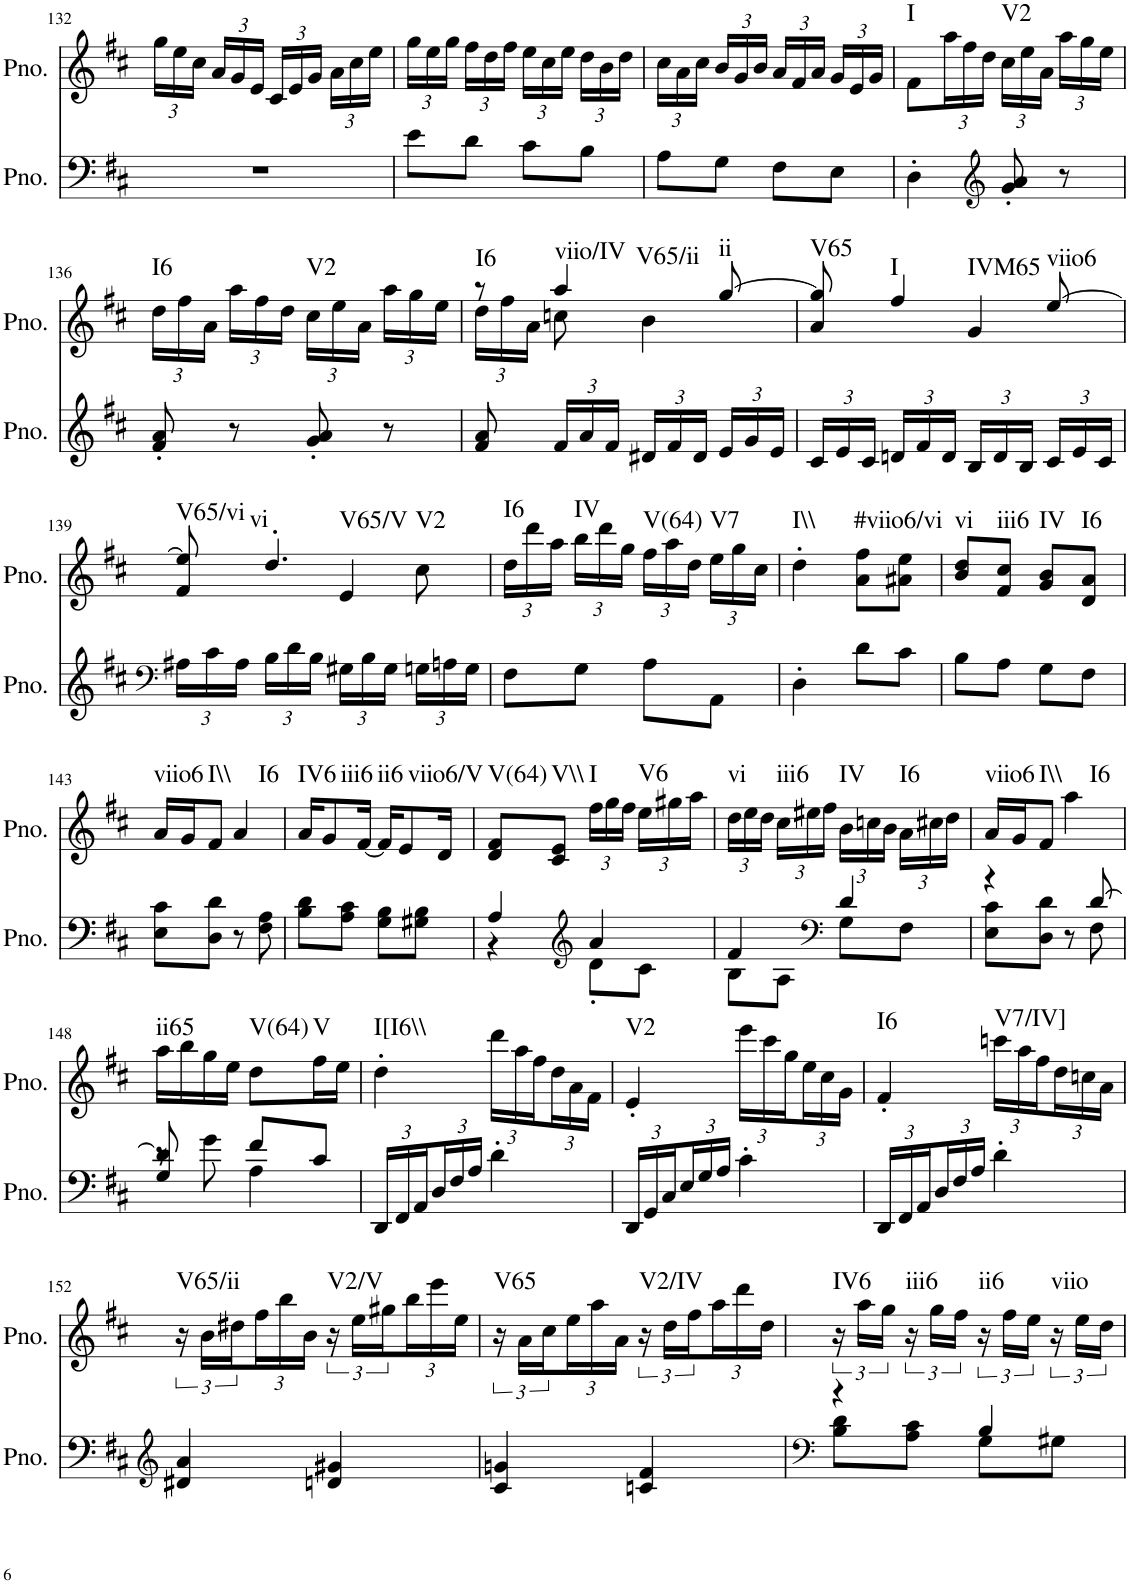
**kern	**kern	**harte
*part2	*part1	*part1
*staff2	*staff1	*
*I"Piano, unbenannt	*I"Piano, unbenannt	*
*I'Pno.	*I'Pno.	*
!!LO:PB:g=z
*clefF4	*clefG2	*
*k[f#c#]	*k[f#c#]	*
*M2/4	*M2/4	*
*	*Xbrackettup	*
=132	=132	=132
2r	24gg\LL	.
.	24ee\	.
.	24cc#\JJ	.
.	24a/LL	.
.	24g/	.
.	24e/JJ	.
.	24c#/LL	.
.	24e/	.
.	24g/JJ	.
.	24a\LL	.
.	24cc#\	.
.	24ee\JJ	.
=133	=133	=133
8e\L	24gg\LL	.
.	24ee\	.
.	24gg\JJ	.
8d\J	24ff#\LL	.
.	24dd\	.
.	24ff#\JJ	.
8c#\L	24ee\LL	.
.	24cc#\	.
.	24ee\JJ	.
8B\J	24dd\LL	.
.	24b\	.
.	24dd\JJ	.
=134	=134	=134
8A\L	24cc#\LL	.
.	24a\	.
.	24cc#\JJ	.
8G\J	24b/LL	.
.	24g/	.
.	24b/JJ	.
8F#\L	24a/LL	.
.	24f#/	.
.	24a/JJ	.
8E\J	24g/LL	.
.	24e/	.
.	24g/JJ	.
=135	=135	=135
!	!	!LO:H:kt=I
4D'\	8f#\L	N
.	24aa\L	.
.	24ff#\	.
.	24dd\JJ	.
*clefG2	*	*
!	!	!LO:H:kt=V2
8g/' 8a/'	24cc#\LL	N
.	24ee\	.
.	24a\JJ	.
8r	24aa\LL	.
.	24gg\	.
.	24ee\JJ	.
!!LO:LB:g=z
=136	=136	=136
!	!	!LO:H:kt=I6
8f#/' 8a/'	24dd\LL	N
.	24ff#\	.
.	24a\JJ	.
8r	24aa\LL	.
.	24ff#\	.
.	24dd\JJ	.
!	!	!LO:H:kt=V2
8g/' 8a/'	24cc#\LL	N
.	24ee\	.
.	24a\JJ	.
8r	24aa\LL	.
.	24gg\	.
.	24ee\JJ	.
=137	=137	=137
*	*^	*
!	!	!	!LO:H:kt=I6
8f#/ 8a/	8r	24dd\LL	N
.	.	24ff#\	.
.	.	24a\JJ	.
*Xbrackettup	*	*	*
!	!	!	!LO:H:n=1:kt=viio/IV
!	!	!	!LO:H:n=2:kt=V65/ii
24f#/LL	4aa/	8ccn\	N N
24a/	.	.	.
24f#/JJ	.	.	.
24d#X/LL	.	4b\	.
24f#/	.	.	.
24d#/JJ	.	.	.
!	!	!	!LO:H:kt=ii
24e/LL	[8gg/	.	N
24g/	.	.	.
24e/JJ	.	.	.
=138	=138	=138	=138
!	!	!	!LO:H:kt=V65
24c#/LL	8gg/]	4a/	N
24e/	.	.	.
24c#/JJ	.	.	.
!	!	!	!LO:H:n=1:kt=I
!	!	!	!LO:H:n=2:kt=IVM65
24dn/LL	4ff#/	.	N N
24f#/	.	.	.
24d/JJ	.	.	.
24B/LL	.	4g/	.
24d/	.	.	.
24B/JJ	.	.	.
!	!	!	!LO:H:kt=viio6
24c#/LL	[8ee/	.	N
24e/	.	.	.
24c#/JJ	.	.	.
*	*v	*v	*
!!LO:LB:g=z
=139	=139	=139
*clefF4	*	*
*	*^	*
*	*	*^	*
!	!	!	!	!LO:H:kt=V65/vi
24A#X\LL	8ee/]	4.ryy	4f#/	N
24c#\	.	.	.	.
24A#\JJ	.	.	.	.
!	!	!	!	!LO:H:n=1:kt=vi
!	!	!	!	!LO:H:n=2:kt=V65/V
!	!	!	!	!LO:H:n=3:kt=V2
24B\LL	4.dd'/	.	.	N N N
24d\	.	.	.	.
24B\JJ	.	.	.	.
24G#X\LL	.	.	4e/	.
24B\	.	.	.	.
24G#\JJ	.	.	.	.
24Gn\LL	.	8cc#\	.	.
24An\	.	.	.	.
24G\JJ	.	.	.	.
*	*v	*v	*v	*
=140	=140	=140
!	!	!LO:H:kt=I6
8F#\L	24dd\LL	N
.	24ddd\	.
.	24aa\JJ	.
!	!	!LO:H:kt=IV
8G\J	24bb\LL	N
.	24ddd\	.
.	24gg\JJ	.
!	!	!LO:H:kt=V(64)
8A\L	24ff#\LL	N
.	24aa\	.
.	24dd\JJ	.
!	!	!LO:H:kt=V7
8AA\J	24ee\LL	N
.	24gg\	.
.	24cc#\JJ	.
=141	=141	=141
!	!	!LO:H:kt=I\\
4D'\	4dd'\	N
8d\L	8a\ 8ff#\L	.
!	!	!LO:H:kt=#viio6/vi
8c#\J	8a#X\ 8ee\J	N
=142	=142	=142
!	!	!LO:H:kt=vi
8B\L	8b/ 8dd/L	N
!	!	!LO:H:kt=iii6
8A\J	8f#/ 8cc#/J	N
!	!	!LO:H:kt=IV
8G\L	8g/ 8b/L	N
!	!	!LO:H:kt=I6
8F#\J	8d/ 8a/J	N
!!LO:LB:g=z
=143	=143	=143
!	!	!LO:H:kt=viio6
8E\ 8c#\L	16a/LL	N
.	16g/J	.
!	!	!LO:H:kt=I\\
8D\ 8d\J	8f#/J	N
!	!	!LO:H:kt=I6
8r	4a/	N
8F#\ 8A\	.	.
=144	=144	=144
!	!	!LO:H:kt=IV6
8B\ 8d\L	16a/KL	N
!	!	!LO:H:kt=iii6
.	8g/	N
8A\ 8c#\J	.	.
.	[16f#/Jk	.
!	!	!LO:H:kt=ii6
8G\ 8B\L	16f#/KL]	N
!	!	!LO:H:kt=viio6/V
.	8e/	N
8G#X\ 8B\J	.	.
.	16d/Jk	.
=145	=145	=145
*^	*	*
!	!	!	!LO:H:kt=V(64)
4A/	4r	8d/ 8f#/L	N
!	!	!	!LO:H:kt=V\\
.	.	8c#/ 8e/J	N
*clefG2	*	*	*
!	!	!	!LO:H:kt=I
4a/	8d'\L	24ff#\LL	N
.	.	24gg\	.
.	.	24ff#\JJ	.
!	!	!	!LO:H:kt=V6
.	8c#\J	24ee\LL	N
.	.	24gg#X\	.
.	.	24aa\JJ	.
=146	=146	=146	=146
!	!	!	!LO:H:kt=vi
4f#/	8B\L	24dd\LL	N
.	.	24ee\	.
.	.	24dd\JJ	.
!	!	!	!LO:H:kt=iii6
.	8A\J	24cc#\LL	N
.	.	24ee#X\	.
.	.	24ff#\JJ	.
*clefF4	*	*	*
!	!	!	!LO:H:kt=IV
4d/	8G\L	24b\LL	N
.	.	24ccn\	.
.	.	24b\JJ	.
!	!	!	!LO:H:kt=I6
.	8F#\J	24a\LL	N
.	.	24cc#X\	.
.	.	24dd\JJ	.
=147	=147	=147	=147
!	!	!	!LO:H:kt=viio6
4r	8E\ 8c#\L	16a/LL	N
.	.	16g/J	.
!	!	!	!LO:H:kt=I\\
.	8D\ 8d\J	8f#/J	N
!	!	!	!LO:H:kt=I6
8r	8ryy	4aa\	N
[8d/	8F#\	.	.
!!LO:LB:g=z
=148	=148	=148	=148
*	*^	*	*
!	!	!	!	!LO:H:kt=ii65
8d/]	8r	4G/	16aa\LL	N
.	.	.	16bb\	.
8ryy	8g\	.	16gg\	.
.	.	.	16ee\JJ	.
!	!	!	!	!LO:H:kt=V(64)
8f#/L	4A\	4ryy	8dd\L	N
!	!	!	!	!LO:H:kt=V
8c#/J	.	.	16ff#\L	N
.	.	.	16ee\JJ	.
*v	*v	*v	*	*
=149	=149	=149
!	!	!LO:H:kt=I[I6\\
24DD/LL	4dd'\	N
24FF#/	.	.
24AA/	.	.
24D/	.	.
24F#/	.	.
24A/JJ	.	.
4d'\	24ddd\LL	.
.	24aa\	.
.	24ff#\	.
.	24dd\	.
.	24a\	.
.	24f#\JJ	.
=150	=150	=150
!	!	!LO:H:kt=V2
24DD/LL	4e'/	N
24GG/	.	.
24C#/	.	.
24E/	.	.
24G/	.	.
24A/JJ	.	.
4c#'\	24eee\LL	.
.	24ccc#\	.
.	24gg\	.
.	24ee\	.
.	24cc#\	.
.	24g\JJ	.
=151	=151	=151
!	!	!LO:H:kt=I6
24DD/LL	4f#'/	N
24FF#/	.	.
24AA/	.	.
24D/	.	.
24F#/	.	.
24A/JJ	.	.
!	!	!LO:H:kt=V7/IV]
4d'\	24cccn\LL	N
.	24aa\	.
.	24ff#\	.
.	24dd\	.
.	24ccn\	.
.	24a\JJ	.
!!LO:LB:g=z
=152	=152	=152
*clefG2	*	*
*	*brackettup	*
!	!	!LO:H:kt=V65/ii
4d#X/ 4a/	24r	N
.	24b\LL	.
.	24dd#X\	.
*	*Xbrackettup	*
.	24ff#\	.
.	24bb\	.
.	24b\JJ	.
*	*brackettup	*
!	!	!LO:H:kt=V2/V
4dn/ 4g#X/	24r	N
.	24ee\LL	.
.	24gg#X\	.
*	*Xbrackettup	*
.	24bb\	.
.	24eee\	.
.	24ee\JJ	.
=153	=153	=153
*	*brackettup	*
!	!	!LO:H:kt=V65
4c#/ 4gn/	24r	N
.	24a\LL	.
.	24cc#\	.
*	*Xbrackettup	*
.	24ee\	.
.	24aa\	.
.	24a\JJ	.
*	*brackettup	*
!	!	!LO:H:kt=V2/IV
4cn/ 4f#/	24r	N
.	24dd\LL	.
.	24ff#\	.
*	*Xbrackettup	*
.	24aa\	.
.	24ddd\	.
.	24dd\JJ	.
=154	=154	=154
*clefF4	*	*
*^	*	*
*	*	*brackettup	*
!	!	!	!LO:H:kt=IV6
4r	8B\ 8d\L	24r	N
.	.	24aa\LL	.
.	.	24gg\JJ	.
!	!	!	!LO:H:kt=iii6
.	8A\ 8c#\J	24r	N
.	.	24gg\LL	.
.	.	24ff#\JJ	.
!	!	!	!LO:H:kt=ii6
4B/	8G\L	24r	N
.	.	24ff#\LL	.
.	.	24ee\JJ	.
!	!	!	!LO:H:kt=viio
.	8G#X\J	24r	N
.	.	24ee\LL	.
.	.	24dd\JJ	.
*v	*v	*	*
=	=	=
*-	*-	*-
